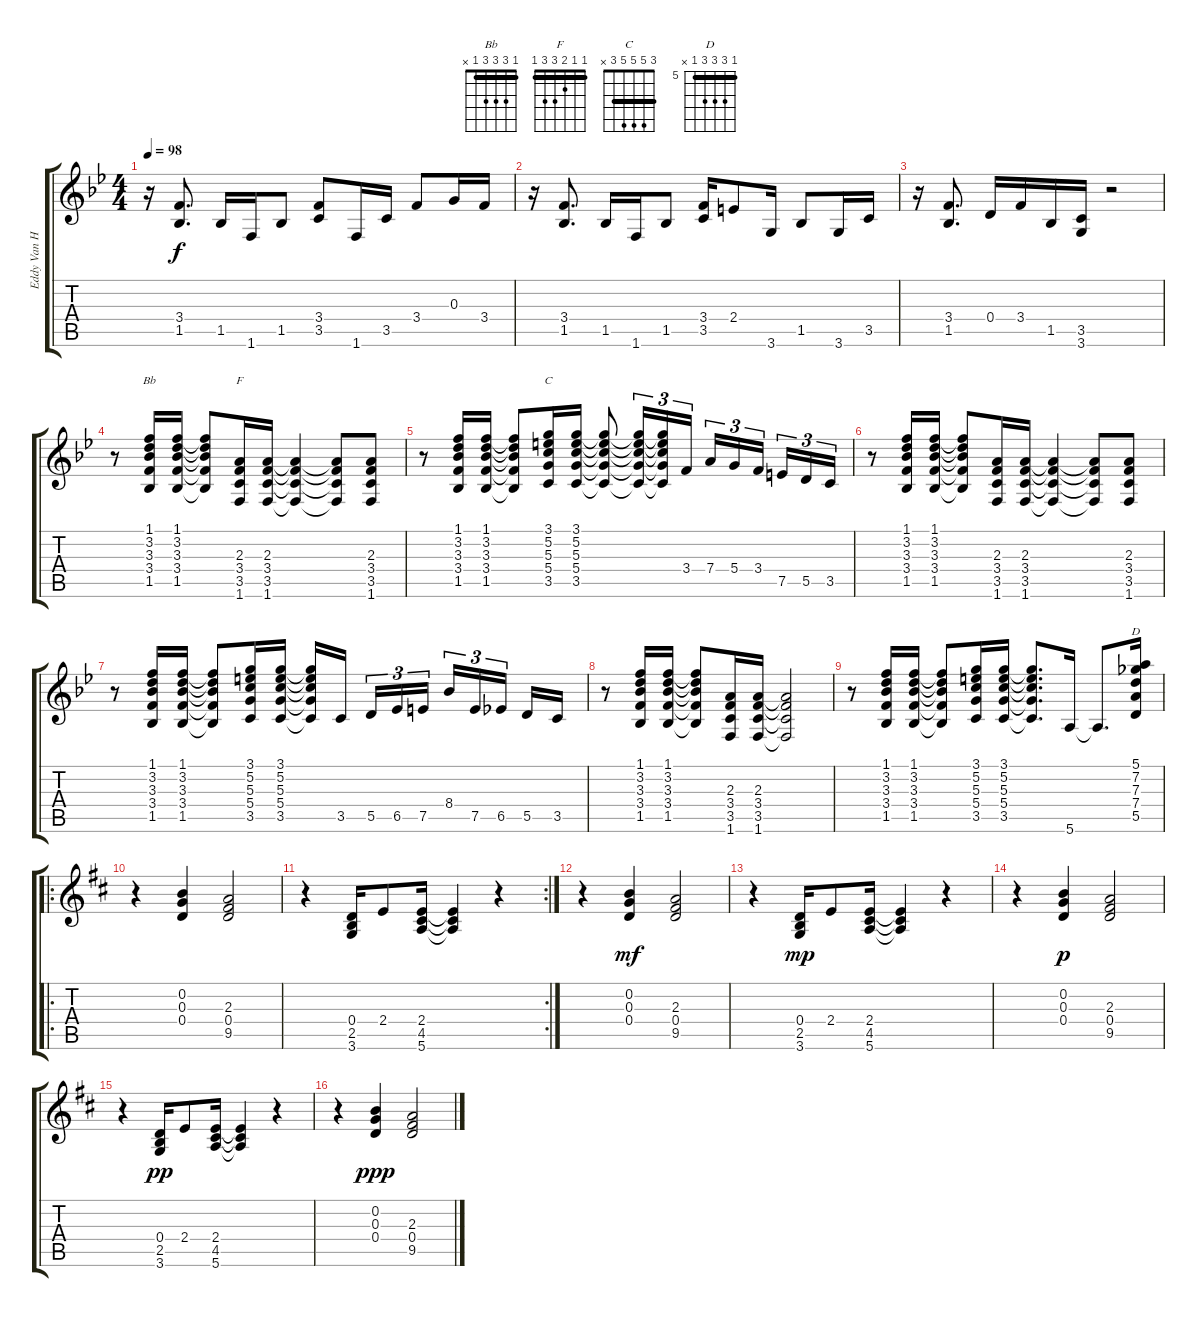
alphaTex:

\track ("Eddy Van Halen" "Eddy Van H") {instrument overdrivenguitar}
\staff {score tabs}
\tuning (E4 B3 G3 D3 A2 E2) {hide}
\chord ("Bb" 1 3 3 3 1 x) {barre 1}
\chord ("F" 1 1 2 3 3 1) {barre 1}
\chord ("C" 3 5 5 5 3 x) {barre 3}
\chord ("D" 5 7 7 7 5 x) {firstfret 5 barre 5}
\ts (4 4)
\tempo 98
\clef g2
\ks gminor
r.16{dy f} (3.4 1.5).8{d} 1.5.16 1.6.16 1.5.8 (3.4 3.5).8 1.6.16 3.5.16 3.4.8 0.3.16 3.4.16 |
r.16 (3.4 1.5).8{d} 1.5.16 1.6.16 1.5.8 (3.4 3.5).16 2.4.8 3.6.16 1.5.8 3.6.16 3.5.16 |
r.16 (3.4 1.5).8{d} 0.4.16 3.4.16 1.5.16 (3.5 3.6).16 r.2 |
r.8 (1.1 3.2 3.3 3.4 1.5).16{ch "Bb"} (1.1 3.2 3.3 3.4 1.5).16 (1.1{t} 3.2{t} 3.3{t} 3.4{t} 1.5{t}).8 (2.3 3.4 3.5 1.6).16{ch "F"} (2.3 3.4 3.5 1.6).16 (2.3{t} 3.4{t} 3.5{t} 1.6{t}).4 (2.3{t} 3.4{t} 3.5{t} 1.6{t}).8 (2.3 3.4 3.5 1.6).8{instrument guitarfretnoise} |
r.8 (1.1 3.2 3.3 3.4 1.5).16{instrument overdrivenguitar} (1.1 3.2 3.3 3.4 1.5).16 (1.1{t} 3.2{t} 3.3{t} 3.4{t} 1.5{t}).8 (3.1 5.2 5.3 5.4 3.5).16{ch "C"} (3.1 5.2 5.3 5.4 3.5).16 (3.1{t} 5.2{t} 5.3{t} 5.4{t} 3.5{t}).8 (3.1{t} 5.2{t} 5.3{t} 5.4{t} 3.5{t}).16{tu (3 2)} (3.1{t} 5.2{t} 5.3{t} 5.4{t} 3.5{t}).16{tu (3 2)} 3.4.16{tu (3 2)} 7.4.16{tu (3 2)} 5.4.16{tu (3 2)} 3.4.16{tu (3 2)} 7.5.16{tu (3 2)} 5.5.16{tu (3 2)} 3.5.16{tu (3 2)} |
r.8 (1.1 3.2 3.3 3.4 1.5).16 (1.1 3.2 3.3 3.4 1.5).16 (1.1{t} 3.2{t} 3.3{t} 3.4{t} 1.5{t}).8 (2.3 3.4 3.5 1.6).16 (2.3 3.4 3.5 1.6).16 (2.3{t} 3.4{t} 3.5{t} 1.6{t}).4 (2.3{t} 3.4{t} 3.5{t} 1.6{t}).8 (2.3 3.4 3.5 1.6).8{instrument guitarfretnoise} |
r.8 (1.1 3.2 3.3 3.4 1.5).16{instrument overdrivenguitar} (1.1 3.2 3.3 3.4 1.5).16 (1.1{t} 3.2{t} 3.3{t} 3.4{t} 1.5{t}).8 (3.1 5.2 5.3 5.4 3.5).16 (3.1 5.2 5.3 5.4 3.5).16 (3.1{t} 5.2{t} 5.3{t} 5.4{t} 3.5{t}).16 3.5.16 5.5.16{tu (3 2)} 6.5.16{tu (3 2)} 7.5.16{tu (3 2)} 8.4.16{tu (3 2)} 7.5.16{tu (3 2)} 6.5.16{tu (3 2)} 5.5.16 3.5.16 |
r.8 (1.1 3.2 3.3 3.4 1.5).16 (1.1 3.2 3.3 3.4 1.5).16 (1.1{t} 3.2{t} 3.3{t} 3.4{t} 1.5{t}).8 (2.3 3.4 3.5 1.6).16 (2.3 3.4 3.5 1.6).16 (2.3{t} 3.4{t} 3.5{t} 1.6{t}).2 |
r.8 (1.1 3.2 3.3 3.4 1.5).16 (1.1 3.2 3.3 3.4 1.5).16 (1.1{t} 3.2{t} 3.3{t} 3.4{t} 1.5{t}).8 (3.1 5.2 5.3 5.4 3.5).16 (3.1 5.2 5.3 5.4 3.5).16 (3.1{t} 5.2{t} 5.3{t} 5.4{t} 3.5{t}).8{d} 5.6.16 5.6{t}.8{d} (5.1 7.2 7.3 7.4 5.5).16{ch "D"} |
\ro
\ks bminor
r.4 (0.2 0.3 0.4).4 (2.3 0.4 9.5).2 |
\rc 2
r.4 (0.4 2.5 3.6).16 2.4.8 (2.4 4.5 5.6).16 (2.4{t} 4.5{t} 5.6{t}).4 r.4 |
r.4 (0.2 0.3 0.4).4{dy mf} (2.3 0.4 9.5).2 |
r.4 (0.4 2.5 3.6).16{dy mp} 2.4.8 (2.4 4.5 5.6).16 (2.4{t} 4.5{t} 5.6{t}).4 r.4 |
r.4 (0.2 0.3 0.4).4{dy p} (2.3 0.4 9.5).2 |
r.4 (0.4 2.5 3.6).16{dy pp} 2.4.8 (2.4 4.5 5.6).16 (2.4{t} 4.5{t} 5.6{t}).4 r.4 |
r.4 (0.2 0.3 0.4).4{dy ppp} (2.3 0.4 9.5).2
